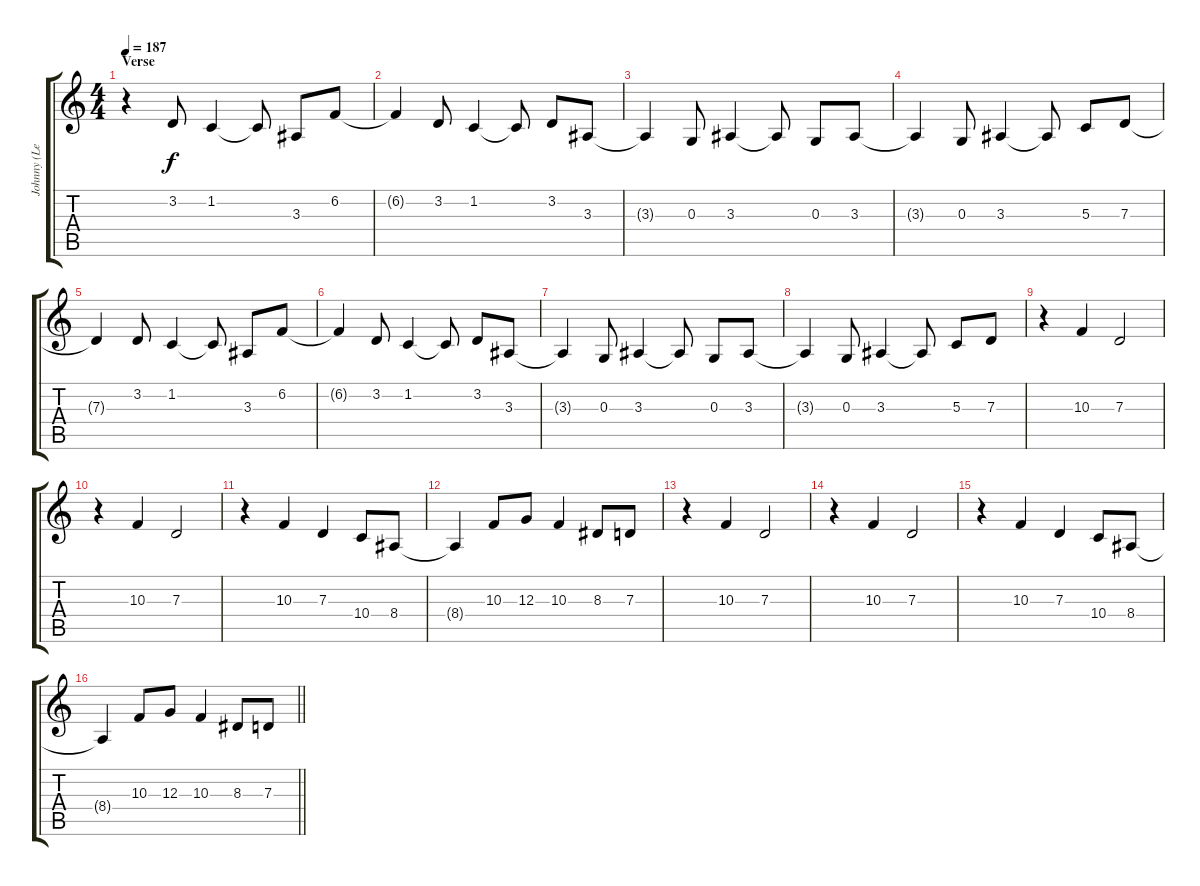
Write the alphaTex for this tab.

\track ("Johnny (Lead vocals)" "Johnny (Le") {instrument electricgrandpiano}
\staff {score tabs}
\tuning (E4 B3 G3 D3 A2 E2) {hide}
\ts (4 4)
\section ("" "Verse")
\tempo 187
\clef g2
\ks c
r.4{dy f} 3.2.8 1.2.4 1.2{t}.8 3.3.8 6.2.8 |
6.2{t}.4 3.2.8 1.2.4 1.2{t}.8 3.2.8 3.3.8 |
3.3{t}.4 0.3.8 3.3.4 3.3{t}.8 0.3.8 3.3.8 |
3.3{t}.4 0.3.8 3.3.4 3.3{t}.8 5.3.8 7.3.8 |
7.3{t}.4 3.2.8 1.2.4 1.2{t}.8 3.3.8 6.2.8 |
6.2{t}.4 3.2.8 1.2.4 1.2{t}.8 3.2.8 3.3.8 |
3.3{t}.4 0.3.8 3.3.4 3.3{t}.8 0.3.8 3.3.8 |
3.3{t}.4 0.3.8 3.3.4 3.3{t}.8 5.3.8 7.3.8 |
r.4 10.3.4 7.3.2 |
r.4 10.3.4 7.3.2 |
r.4 10.3.4 7.3.4 10.4.8 8.4.8 |
8.4{t}.4 10.3.8 12.3.8 10.3.4 8.3.8 7.3.8 |
r.4 10.3.4 7.3.2 |
r.4 10.3.4 7.3.2 |
r.4 10.3.4 7.3.4 10.4.8 8.4.8 |
\barLineRight lightlight
8.4{t}.4 10.3.8 12.3.8 10.3.4 8.3.8 7.3.8
